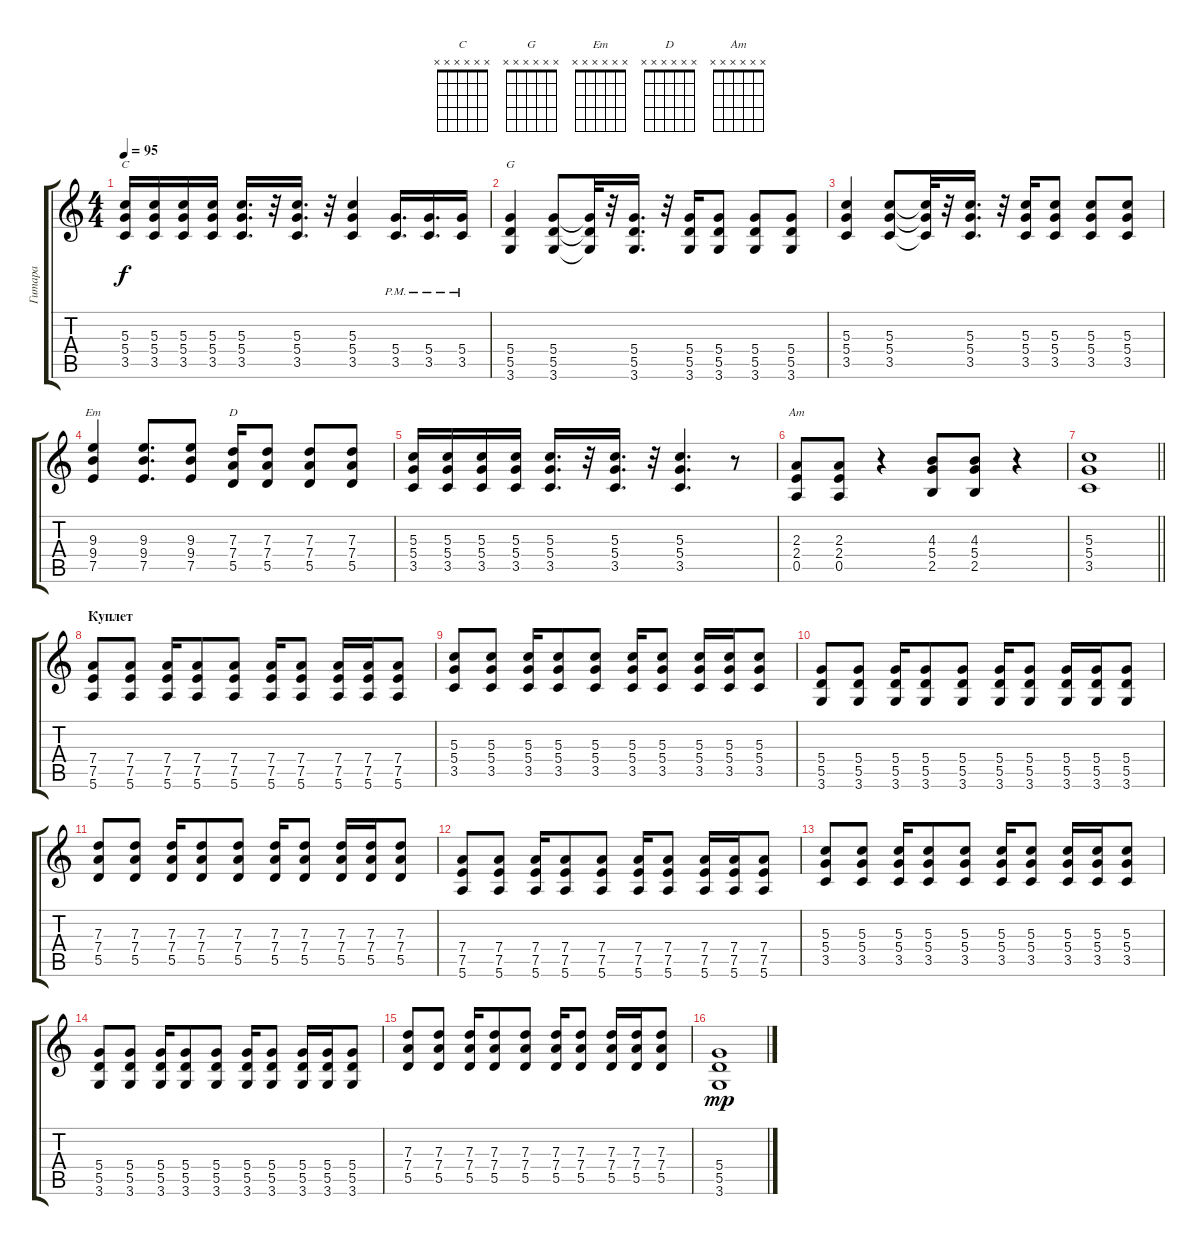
\track ("Гитара" "Гитара") {instrument acousticguitarsteel}
\staff {score tabs}
\tuning (E4 B3 G3 D3 A2 E2) {hide}
\chord ("C" x x x x x x)
\chord ("G" x x x x x x)
\chord ("Em" x x x x x x)
\chord ("D" x x x x x x)
\chord ("Am" x x x x x x)
\ts (4 4)
\tempo 95
\clef g2
\ks c
(5.3 5.4 3.5).16{ch "C" dy f} (5.3 5.4 3.5).16 (5.3 5.4 3.5).16 (5.3 5.4 3.5).16 (5.3 5.4 3.5).16{d} r.32 (5.3 5.4 3.5).16{d} r.32 (5.3 5.4 3.5).4 (5.4{pm} 3.5{pm}).16{d} (5.4{pm} 3.5{pm}).16{d} (5.4{pm} 3.5{pm}).16 |
(5.4 5.5 3.6).4{ch "G"} (5.4 5.5 3.6).8 (5.4{t} 5.5{t} 3.6{t}).32 r.32 (5.4 5.5 3.6).16{d} r.32 (5.4 5.5 3.6).16 (5.4 5.5 3.6).8 (5.4 5.5 3.6).8 (5.4 5.5 3.6).8 |
(5.3 5.4 3.5).4 (5.3 5.4 3.5).8 (5.3{t} 5.4{t} 3.5{t}).32 r.32 (5.3 5.4 3.5).16{d} r.32 (5.3 5.4 3.5).16 (5.3 5.4 3.5).8 (5.3 5.4 3.5).8 (5.3 5.4 3.5).8 |
(9.3 9.4 7.5).4{ch "Em"} (9.3 9.4 7.5).8{d} (9.3 9.4 7.5).8 (7.3 7.4 5.5).16{ch "D"} (7.3 7.4 5.5).8 (7.3 7.4 5.5).8 (7.3 7.4 5.5).8 |
(5.3 5.4 3.5).16 (5.3 5.4 3.5).16 (5.3 5.4 3.5).16 (5.3 5.4 3.5).16 (5.3 5.4 3.5).16{d} r.32 (5.3 5.4 3.5).16{d} r.32 (5.3 5.4 3.5).4{d} r.8 |
(2.3 2.4 0.5).8{ch "Am"} (2.3 2.4 0.5).8 r.4 (4.3 5.4 2.5).8 (4.3 5.4 2.5).8 r.4 |
\barLineRight lightlight
(5.3 5.4 3.5).1 |
\section ("" "Куплет")
(7.4 7.5 5.6).8 (7.4 7.5 5.6).8 (7.4 7.5 5.6).16 (7.4 7.5 5.6).8 (7.4 7.5 5.6).8 (7.4 7.5 5.6).16 (7.4 7.5 5.6).8 (7.4 7.5 5.6).16 (7.4 7.5 5.6).16 (7.4 7.5 5.6).8 |
(5.3 5.4 3.5).8 (5.3 5.4 3.5).8 (5.3 5.4 3.5).16 (5.3 5.4 3.5).8 (5.3 5.4 3.5).8 (5.3 5.4 3.5).16 (5.3 5.4 3.5).8 (5.3 5.4 3.5).16 (5.3 5.4 3.5).16 (5.3 5.4 3.5).8 |
(5.4 5.5 3.6).8 (5.4 5.5 3.6).8 (5.4 5.5 3.6).16 (5.4 5.5 3.6).8 (5.4 5.5 3.6).8 (5.4 5.5 3.6).16 (5.4 5.5 3.6).8 (5.4 5.5 3.6).16 (5.4 5.5 3.6).16 (5.4 5.5 3.6).8 |
(7.3 7.4 5.5).8 (7.3 7.4 5.5).8 (7.3 7.4 5.5).16 (7.3 7.4 5.5).8 (7.3 7.4 5.5).8 (7.3 7.4 5.5).16 (7.3 7.4 5.5).8 (7.3 7.4 5.5).16 (7.3 7.4 5.5).16 (7.3 7.4 5.5).8 |
(7.4 7.5 5.6).8 (7.4 7.5 5.6).8 (7.4 7.5 5.6).16 (7.4 7.5 5.6).8 (7.4 7.5 5.6).8 (7.4 7.5 5.6).16 (7.4 7.5 5.6).8 (7.4 7.5 5.6).16 (7.4 7.5 5.6).16 (7.4 7.5 5.6).8 |
(5.3 5.4 3.5).8 (5.3 5.4 3.5).8 (5.3 5.4 3.5).16 (5.3 5.4 3.5).8 (5.3 5.4 3.5).8 (5.3 5.4 3.5).16 (5.3 5.4 3.5).8 (5.3 5.4 3.5).16 (5.3 5.4 3.5).16 (5.3 5.4 3.5).8 |
(5.4 5.5 3.6).8 (5.4 5.5 3.6).8 (5.4 5.5 3.6).16 (5.4 5.5 3.6).8 (5.4 5.5 3.6).8 (5.4 5.5 3.6).16 (5.4 5.5 3.6).8 (5.4 5.5 3.6).16 (5.4 5.5 3.6).16 (5.4 5.5 3.6).8 |
(7.3 7.4 5.5).8 (7.3 7.4 5.5).8 (7.3 7.4 5.5).16 (7.3 7.4 5.5).8 (7.3 7.4 5.5).8 (7.3 7.4 5.5).16 (7.3 7.4 5.5).8 (7.3 7.4 5.5).16 (7.3 7.4 5.5).16 (7.3 7.4 5.5).8 |
(5.4 5.5 3.6).1{dy mp volume 5}
